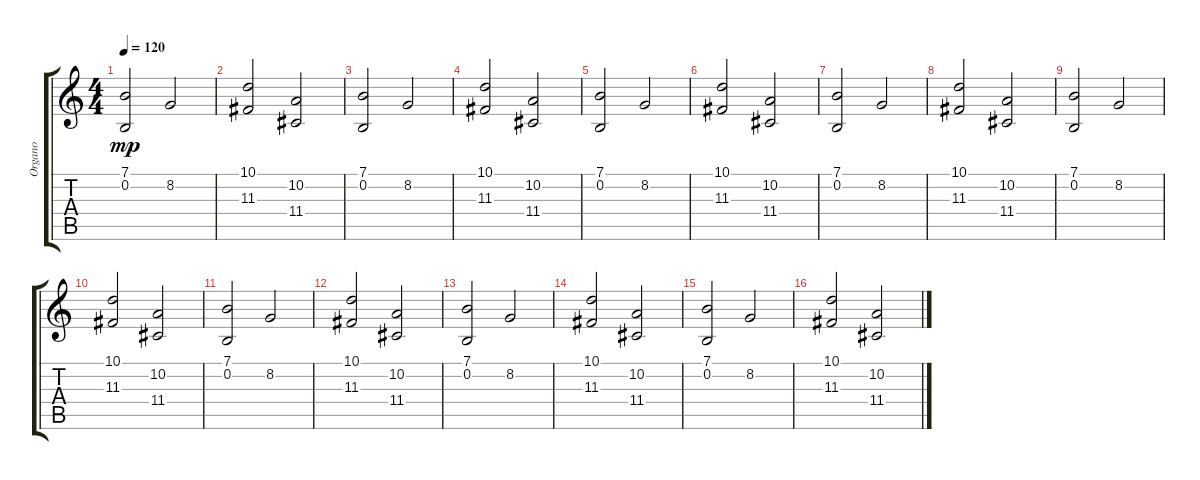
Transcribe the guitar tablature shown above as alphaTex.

\track ("Organo" "Organo") {instrument drawbarorgan}
\staff {score tabs}
\tuning (E4 B3 G3 D3 A2 E2) {hide}
\ts (4 4)
\tempo 120
\clef g2
\ks c
(7.1 0.2).2{dy mp} 8.2.2 |
(10.1 11.3).2 (10.2 11.4).2 |
(7.1 0.2).2 8.2.2 |
(10.1 11.3).2 (10.2 11.4).2 |
(7.1 0.2).2 8.2.2 |
(10.1 11.3).2 (10.2 11.4).2 |
(7.1 0.2).2 8.2.2 |
(10.1 11.3).2 (10.2 11.4).2 |
(7.1 0.2).2 8.2.2 |
(10.1 11.3).2 (10.2 11.4).2 |
(7.1 0.2).2 8.2.2 |
(10.1 11.3).2 (10.2 11.4).2 |
(7.1 0.2).2 8.2.2 |
(10.1 11.3).2 (10.2 11.4).2 |
(7.1 0.2).2 8.2.2 |
(10.1 11.3).2 (10.2 11.4).2
